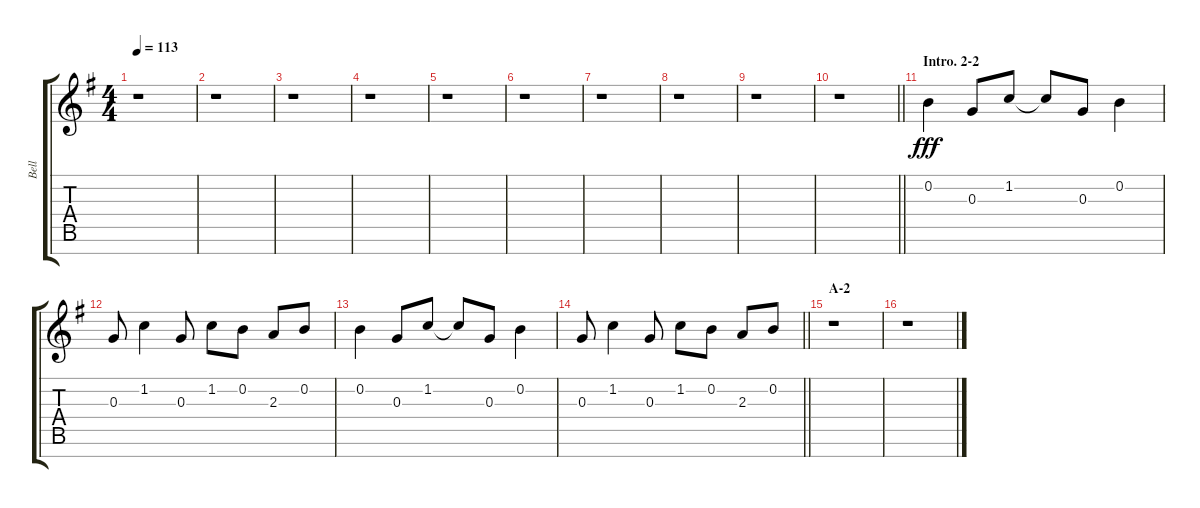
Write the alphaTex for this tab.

\track ("Bell" "Bell") {instrument tubularbells}
\staff {score tabs}
\tuning (E5 B4 G4 D4 A3 E3 B2) {hide}
\ts (4 4)
\tempo 113
\clef g2
\ks g
r.1{dy fff} |
r.1 |
r.1 |
r.1 |
r.1 |
r.1 |
r.1 |
r.1 |
r.1 |
\barLineRight lightlight
r.1 |
\section ("" "Intro. 2-2")
0.2.4 0.3.8 1.2.8 1.2{t}.8 0.3.8 0.2.4 |
0.3.8 1.2.4 0.3.8 1.2.8 0.2.8 2.3.8 0.2.8 |
0.2.4 0.3.8 1.2.8 1.2{t}.8 0.3.8 0.2.4 |
\barLineRight lightlight
0.3.8 1.2.4 0.3.8 1.2.8 0.2.8 2.3.8 0.2.8 |
\section ("" "A-2")
r.1 |
r.1
